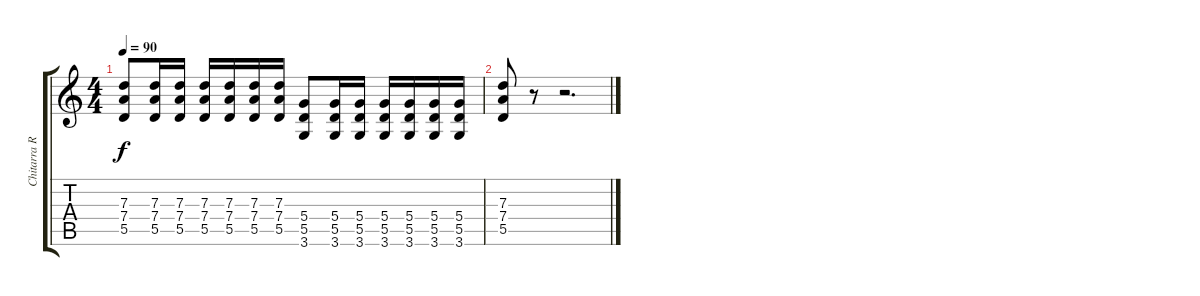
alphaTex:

\track ("Chitarra Rythm Oct" "Chitarra R") {instrument distortionguitar}
\staff {score tabs}
\tuning (E4 B3 G3 D3 A2 E2) {hide}
\ts (4 4)
\tempo 90
\clef g2
\ks c
(7.3 7.4 5.5).8{dy f} (7.3 7.4 5.5).16 (7.3 7.4 5.5).16 (7.3 7.4 5.5).16 (7.3 7.4 5.5).16 (7.3 7.4 5.5).16 (7.3 7.4 5.5).16 (5.4 5.5 3.6).8 (5.4 5.5 3.6).16 (5.4 5.5 3.6).16 (5.4 5.5 3.6).16 (5.4 5.5 3.6).16 (5.4 5.5 3.6).16 (5.4 5.5 3.6).16 |
(7.3 7.4 5.5).8 r.8 r.2{d}
